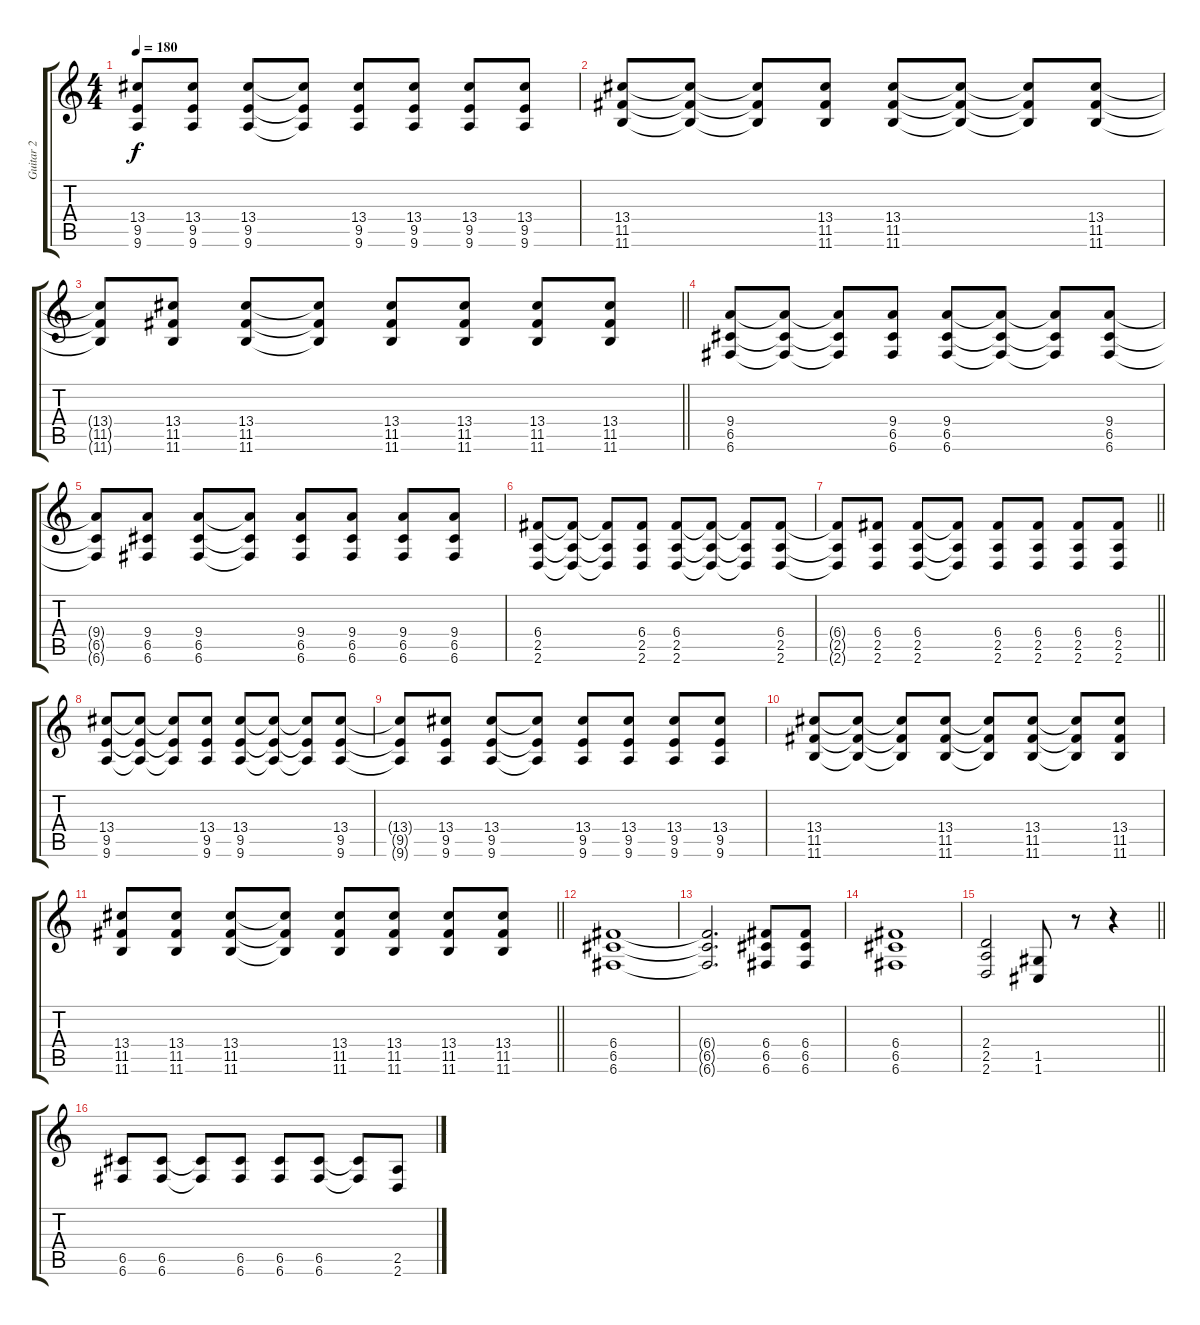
\track ("Guitar 2" "Guitar 2") {instrument distortionguitar}
\staff {score tabs}
\tuning (D4 A3 F3 C3 G2 C2) {hide}
\ts (4 4)
\tempo 180
\clef g2
\ks c
(13.4{t} 9.5{t} 9.6{t}).8{dy f} (13.4 9.5 9.6).8 (13.4 9.5 9.6).8 (13.4{t} 9.5{t} 9.6{t}).8 (13.4 9.5 9.6).8 (13.4 9.5 9.6).8 (13.4 9.5 9.6).8 (13.4 9.5 9.6).8 |
(13.4 11.5 11.6).8 (13.4{t} 11.5{t} 11.6{t}).8 (13.4{t} 11.5{t} 11.6{t}).8 (13.4 11.5 11.6).8 (13.4 11.5 11.6).8 (13.4{t} 11.5{t} 11.6{t}).8 (13.4{t} 11.5{t} 11.6{t}).8 (13.4 11.5 11.6).8 |
\barLineRight lightlight
(13.4{t} 11.5{t} 11.6{t}).8 (13.4 11.5 11.6).8 (13.4 11.5 11.6).8 (13.4{t} 11.5{t} 11.6{t}).8 (13.4 11.5 11.6).8 (13.4 11.5 11.6).8 (13.4 11.5 11.6).8 (13.4 11.5 11.6).8 |
(9.4 6.5 6.6).8 (9.4{t} 6.5{t} 6.6{t}).8 (9.4{t} 6.5{t} 6.6{t}).8 (9.4 6.5 6.6).8 (9.4 6.5 6.6).8 (9.4{t} 6.5{t} 6.6{t}).8 (9.4{t} 6.5{t} 6.6{t}).8 (9.4 6.5 6.6).8 |
(9.4{t} 6.5{t} 6.6{t}).8 (9.4 6.5 6.6).8 (9.4 6.5 6.6).8 (9.4{t} 6.5{t} 6.6{t}).8 (9.4 6.5 6.6).8 (9.4 6.5 6.6).8 (9.4 6.5 6.6).8 (9.4 6.5 6.6).8 |
(6.4 2.5 2.6).8 (6.4{t} 2.5{t} 2.6{t}).8 (6.4{t} 2.5{t} 2.6{t}).8 (6.4 2.5 2.6).8 (6.4 2.5 2.6).8 (6.4{t} 2.5{t} 2.6{t}).8 (6.4{t} 2.5{t} 2.6{t}).8 (6.4 2.5 2.6).8 |
\barLineRight lightlight
(6.4{t} 2.5{t} 2.6{t}).8 (6.4 2.5 2.6).8 (6.4 2.5 2.6).8 (6.4{t} 2.5{t} 2.6{t}).8 (6.4 2.5 2.6).8 (6.4 2.5 2.6).8 (6.4 2.5 2.6).8 (6.4 2.5 2.6).8 |
(13.4 9.5 9.6).8 (13.4{t} 9.5{t} 9.6{t}).8 (13.4{t} 9.5{t} 9.6{t}).8 (13.4 9.5 9.6).8 (13.4 9.5 9.6).8 (13.4{t} 9.5{t} 9.6{t}).8 (13.4{t} 9.5{t} 9.6{t}).8 (13.4 9.5 9.6).8 |
(13.4{t} 9.5{t} 9.6{t}).8 (13.4 9.5 9.6).8 (13.4 9.5 9.6).8 (13.4{t} 9.5{t} 9.6{t}).8 (13.4 9.5 9.6).8 (13.4 9.5 9.6).8 (13.4 9.5 9.6).8 (13.4 9.5 9.6).8 |
(13.4 11.5 11.6).8 (13.4{t} 11.5{t} 11.6{t}).8 (13.4{t} 11.5{t} 11.6{t}).8 (13.4 11.5 11.6).8 (13.4{t} 11.5{t} 11.6{t}).8 (13.4 11.5 11.6).8 (13.4{t} 11.5{t} 11.6{t}).8 (13.4 11.5 11.6).8 |
\barLineRight lightlight
(13.4 11.5 11.6).8 (13.4 11.5 11.6).8 (13.4 11.5 11.6).8 (13.4{t} 11.5{t} 11.6{t}).8 (13.4 11.5 11.6).8 (13.4 11.5 11.6).8 (13.4 11.5 11.6).8 (13.4 11.5 11.6).8 |
(6.4 6.5 6.6).1 |
(6.4{t} 6.5{t} 6.6{t}).2{d} (6.4 6.5 6.6).8 (6.4 6.5 6.6).8 |
(6.4 6.5 6.6).1 |
\barLineRight lightlight
(2.4 2.5 2.6).2 (1.5 1.6).8 r.8 r.4 |
(6.5 6.6).8 (6.5 6.6).8 (6.5{t} 6.6{t}).8 (6.5 6.6).8 (6.5 6.6).8 (6.5 6.6).8 (6.5{t} 6.6{t}).8 (2.5 2.6).8
